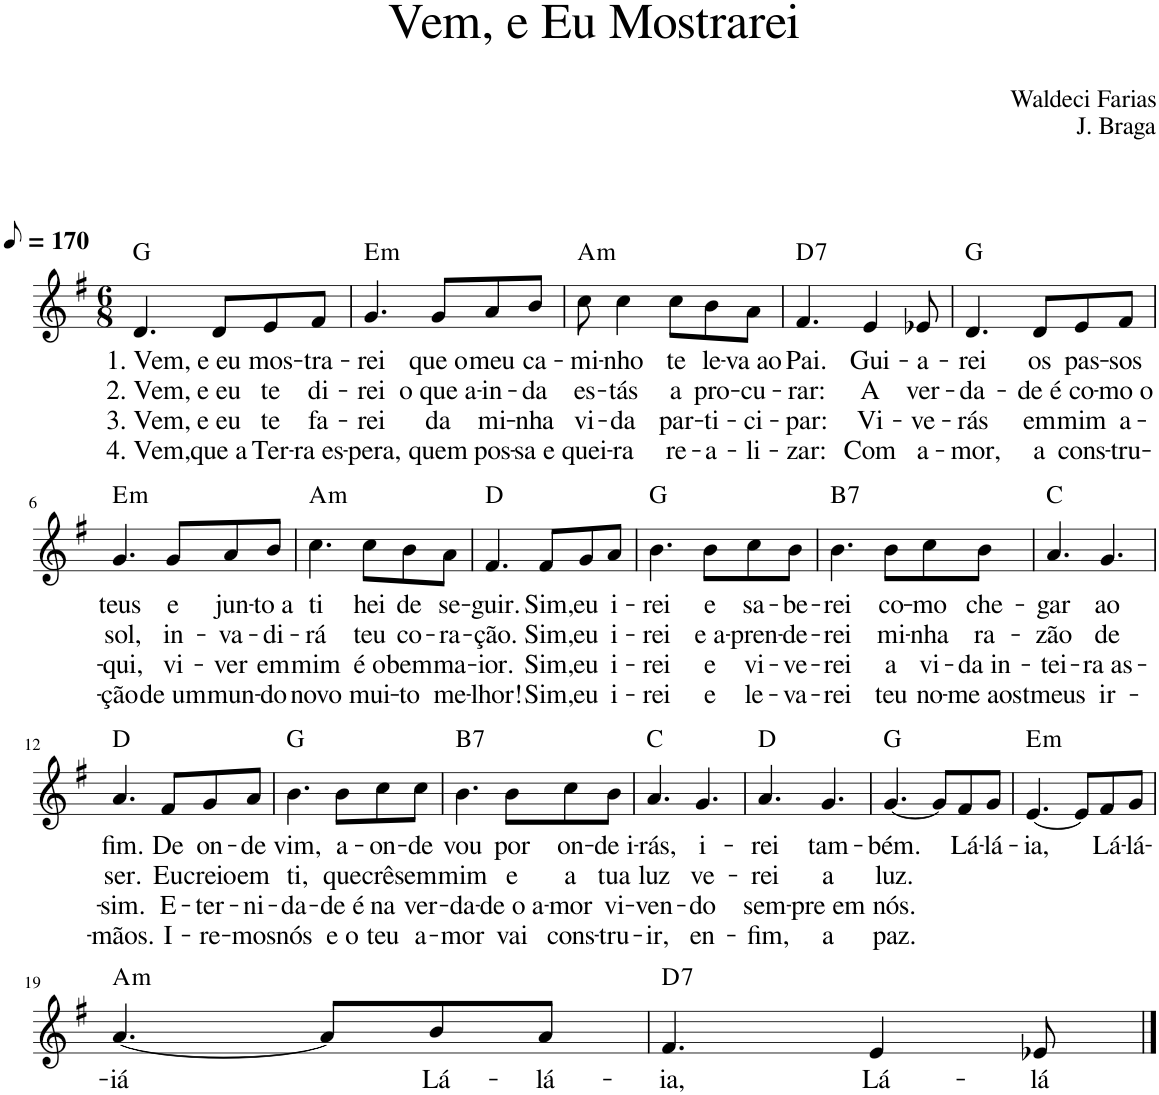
**kern	**text	**text	**text	**text	**harte
*part1	*part1	*part1	*part1	*part1	*part1
*staff1	*staff1	*staff1	*staff1	*staff1	*
*I"Voz	*	*	*	*	*
*I'Vo.	*	*	*	*	*
*clefG2	*	*	*	*	*
*k[f#]	*	*	*	*	*
*M6/8	*	*	*	*	*
*MM85	*	*	*	*	*
=1	=1	=1	=1	=1	=1
!	!LO:LY:b	!LO:LY:b	!LO:LY:b	!LO:LY:b	!
4.d/	1. Vem,	2. Vem,	3. Vem,	4. Vem,	G:maj
!	!LO:LY:b	!LO:LY:b	!LO:LY:b	!LO:LY:b	!
8d/L	e eu	e eu	e eu	que a	.
!	!LO:LY:b	!LO:LY:b	!LO:LY:b	!LO:LY:b	!
8e/	mos-	te	te	Ter-	.
!	!LO:LY:b	!LO:LY:b	!LO:LY:b	!LO:LY:b	!
8f#/J	-tra-	di-	fa-	-ra es-	.
=2	=2	=2	=2	=2	=2
!	!LO:LY:b	!LO:LY:b	!LO:LY:b	!LO:LY:b	!LO:H:kt=m
4.g/	-rei	-rei	-rei	-pera,	E:min
!	!LO:LY:b	!LO:LY:b	!LO:LY:b	!LO:LY:b	!
8g/L	que o	o que a-	da	quem	.
!	!LO:LY:b	!LO:LY:b	!LO:LY:b	!LO:LY:b	!
8a/	meu	-in-	mi-	pos-	.
!	!LO:LY:b	!LO:LY:b	!LO:LY:b	!LO:LY:b	!
8b/J	ca-	-da	-nha	-sa e	.
=3	=3	=3	=3	=3	=3
!	!LO:LY:b	!LO:LY:b	!LO:LY:b	!LO:LY:b	!LO:H:kt=m
8cc\	-mi-	es-	vi-	quei-	A:min
!	!LO:LY:b	!LO:LY:b	!LO:LY:b	!LO:LY:b	!
4cc\	-nho	-tás	-da	-ra	.
!	!LO:LY:b	!LO:LY:b	!LO:LY:b	!LO:LY:b	!
8cc\L	te	a	par-	re-	.
!	!LO:LY:b	!LO:LY:b	!LO:LY:b	!LO:LY:b	!
8b\	le-	pro-	-ti-	-a-	.
!	!LO:LY:b	!LO:LY:b	!LO:LY:b	!LO:LY:b	!
8a\J	-va ao	-cu-	-ci-	-li-	.
=4	=4	=4	=4	=4	=4
!	!LO:LY:b	!LO:LY:b	!LO:LY:b	!LO:LY:b	!LO:H:kt=7
4.f#/	Pai.	-rar:	-par:	-zar:	D:7
!	!LO:LY:b	!LO:LY:b	!LO:LY:b	!LO:LY:b	!
4e/	Gui-	A	Vi-	Com	.
!	!LO:LY:b	!LO:LY:b	!LO:LY:b	!LO:LY:b	!
8e-X/	-a-	ver-	-ve-	a-	.
=5	=5	=5	=5	=5	=5
!	!LO:LY:b	!LO:LY:b	!LO:LY:b	!LO:LY:b	!
4.d/	-rei	-da-	-rás	-mor,	G:maj
!	!LO:LY:b	!LO:LY:b	!LO:LY:b	!LO:LY:b	!
8d/L	os	-de é	em	a	.
!	!LO:LY:b	!LO:LY:b	!LO:LY:b	!LO:LY:b	!
8e/	pas-	co-	mim	cons-	.
!	!LO:LY:b	!LO:LY:b	!LO:LY:b	!LO:LY:b	!
8f#/J	-sos	-mo o	a-	-tru-	.
!!LO:LB:g=z
=6	=6	=6	=6	=6	=6
!	!LO:LY:b	!LO:LY:b	!LO:LY:b	!LO:LY:b	!LO:H:kt=m
4.g/	teus	sol,	-qui,	-ção	E:min
!	!LO:LY:b	!LO:LY:b	!LO:LY:b	!LO:LY:b	!
8g/L	e	in-	vi-	de um	.
!	!LO:LY:b	!LO:LY:b	!LO:LY:b	!LO:LY:b	!
8a/	jun-	-va-	-ver	mun-	.
!	!LO:LY:b	!LO:LY:b	!LO:LY:b	!LO:LY:b	!
8b/J	-to a	-di-	em	-do	.
=7	=7	=7	=7	=7	=7
!	!LO:LY:b	!LO:LY:b	!LO:LY:b	!LO:LY:b	!LO:H:kt=m
4.cc\	ti	-rá	mim	novo	A:min
!	!LO:LY:b	!LO:LY:b	!LO:LY:b	!LO:LY:b	!
8cc\L	hei	teu	é o	mui-	.
!	!LO:LY:b	!LO:LY:b	!LO:LY:b	!LO:LY:b	!
8b\	de	co-	bem	-to	.
!	!LO:LY:b	!LO:LY:b	!LO:LY:b	!LO:LY:b	!
8a\J	se-	-ra-	ma-	me-	.
=8	=8	=8	=8	=8	=8
!	!LO:LY:b	!LO:LY:b	!LO:LY:b	!LO:LY:b	!
4.f#/	-guir.	-ção.	-ior.	-lhor!	D:maj
!	!LO:LY:b	!LO:LY:b	!LO:LY:b	!LO:LY:b	!
8f#/L	Sim,	Sim,	Sim,	Sim,	.
!	!LO:LY:b	!LO:LY:b	!LO:LY:b	!LO:LY:b	!
8g/	eu	eu	eu	eu	.
!	!LO:LY:b	!LO:LY:b	!LO:LY:b	!LO:LY:b	!
8a/J	i-	i-	i-	i-	.
=9	=9	=9	=9	=9	=9
!	!LO:LY:b	!LO:LY:b	!LO:LY:b	!LO:LY:b	!
4.b\	-rei	-rei	-rei	-rei	G:maj
!	!LO:LY:b	!LO:LY:b	!LO:LY:b	!LO:LY:b	!
8b\L	e	e a-	e	e	.
!	!LO:LY:b	!LO:LY:b	!LO:LY:b	!LO:LY:b	!
8cc\	sa-	-pren-	vi-	le-	.
!	!LO:LY:b	!LO:LY:b	!LO:LY:b	!LO:LY:b	!
8b\J	-be-	-de-	-ve-	-va-	.
=10	=10	=10	=10	=10	=10
!	!LO:LY:b	!LO:LY:b	!LO:LY:b	!LO:LY:b	!LO:H:kt=7
4.b\	-rei	-rei	-rei	-rei	B:7
!	!LO:LY:b	!LO:LY:b	!LO:LY:b	!LO:LY:b	!
8b\L	co-	mi-	a	teu	.
!	!LO:LY:b	!LO:LY:b	!LO:LY:b	!LO:LY:b	!
8cc\	-mo	-nha	vi-	no-	.
!	!LO:LY:b	!LO:LY:b	!LO:LY:b	!LO:LY:b	!
8b\J	che-	ra-	-da in-	-me aos	.
=11	=11	=11	=11	=11	=11
!	!LO:LY:b	!LO:LY:b	!LO:LY:b	!LO:LY:b	!
4.a/	-gar	-zão	-tei-	tmeus	C:maj
!	!LO:LY:b	!LO:LY:b	!LO:LY:b	!LO:LY:b	!
4.g/	ao	de	-ra as-	ir-	.
!!LO:LB:g=z
=12	=12	=12	=12	=12	=12
!	!LO:LY:b	!LO:LY:b	!LO:LY:b	!LO:LY:b	!
4.a/	fim.	ser.	-sim.	-mãos.	D:maj
!	!LO:LY:b	!LO:LY:b	!LO:LY:b	!LO:LY:b	!
8f#/L	De	Eu	E-	I-	.
!	!LO:LY:b	!LO:LY:b	!LO:LY:b	!LO:LY:b	!
8g/	on-	creio	-ter-	-re-	.
!	!LO:LY:b	!LO:LY:b	!LO:LY:b	!LO:LY:b	!
8a/J	-de	em	-ni-	-mos	.
=13	=13	=13	=13	=13	=13
!	!LO:LY:b	!LO:LY:b	!LO:LY:b	!LO:LY:b	!
4.b\	vim,	ti,	-da-	nós	G:maj
!	!LO:LY:b	!LO:LY:b	!LO:LY:b	!LO:LY:b	!
8b\L	a-	que	-de é	e o	.
!	!LO:LY:b	!LO:LY:b	!LO:LY:b	!LO:LY:b	!
8cc\	-on-	crês	na	teu	.
!	!LO:LY:b	!LO:LY:b	!LO:LY:b	!LO:LY:b	!
8cc\J	-de	em	ver-	a-	.
=14	=14	=14	=14	=14	=14
!	!LO:LY:b	!LO:LY:b	!LO:LY:b	!LO:LY:b	!LO:H:kt=7
4.b\	vou	mim	-da-	-mor	B:7
!	!LO:LY:b	!LO:LY:b	!LO:LY:b	!LO:LY:b	!
8b\L	por	e	-de o a-	vai	.
!	!LO:LY:b	!LO:LY:b	!LO:LY:b	!LO:LY:b	!
8cc\	on-	a	-mor	cons-	.
!	!LO:LY:b	!LO:LY:b	!LO:LY:b	!LO:LY:b	!
8b\J	-de i-	tua	vi-	-tru-	.
=15	=15	=15	=15	=15	=15
!	!LO:LY:b	!LO:LY:b	!LO:LY:b	!LO:LY:b	!
4.a/	-rás,	luz	-ven-	-ir,	C:maj
!	!LO:LY:b	!LO:LY:b	!LO:LY:b	!LO:LY:b	!
4.g/	i-	ve-	-do	en-	.
=16	=16	=16	=16	=16	=16
!	!LO:LY:b	!LO:LY:b	!LO:LY:b	!LO:LY:b	!
4.a/	-rei	-rei	sem-	-fim,	D:maj
!	!LO:LY:b	!LO:LY:b	!LO:LY:b	!LO:LY:b	!
4.g/	tam-	a	-pre em	a	.
=17	=17	=17	=17	=17	=17
!	!LO:LY:b	!LO:LY:b	!LO:LY:b	!LO:LY:b	!
[4.g/	-bém.	luz.	nós.	paz.	G:maj
8g/L]	.	.	.	.	.
!	!LO:LY:b	!	!	!	!
8f#/	Lá-	.	.	.	.
!	!LO:LY:b	!	!	!	!
8g/J	-lá-	.	.	.	.
=18	=18	=18	=18	=18	=18
!	!LO:LY:b	!	!	!	!LO:H:kt=m
[4.e/	-ia,	.	.	.	E:min
8e/L]	.	.	.	.	.
!	!LO:LY:b	!	!	!	!
8f#/	Lá-	.	.	.	.
!	!LO:LY:b	!	!	!	!
8g/J	-lá-	.	.	.	.
!!LO:LB:g=z
=19	=19	=19	=19	=19	=19
!	!LO:LY:b	!	!	!	!LO:H:kt=m
[4.a/	-iá	.	.	.	A:min
8a/L]	.	.	.	.	.
!	!LO:LY:b	!	!	!	!
8b/	Lá-	.	.	.	.
!	!LO:LY:b	!	!	!	!
8a/J	-lá-	.	.	.	.
=20	=20	=20	=20	=20	=20
!	!LO:LY:b	!	!	!	!LO:H:kt=7
4.f#/	-ia,	.	.	.	D:7
!	!LO:LY:b	!	!	!	!
4e/	Lá-	.	.	.	.
!	!LO:LY:b	!	!	!	!
8e-X/	-lá	.	.	.	.
==	==	==	==	==	==
*-	*-	*-	*-	*-	*-
